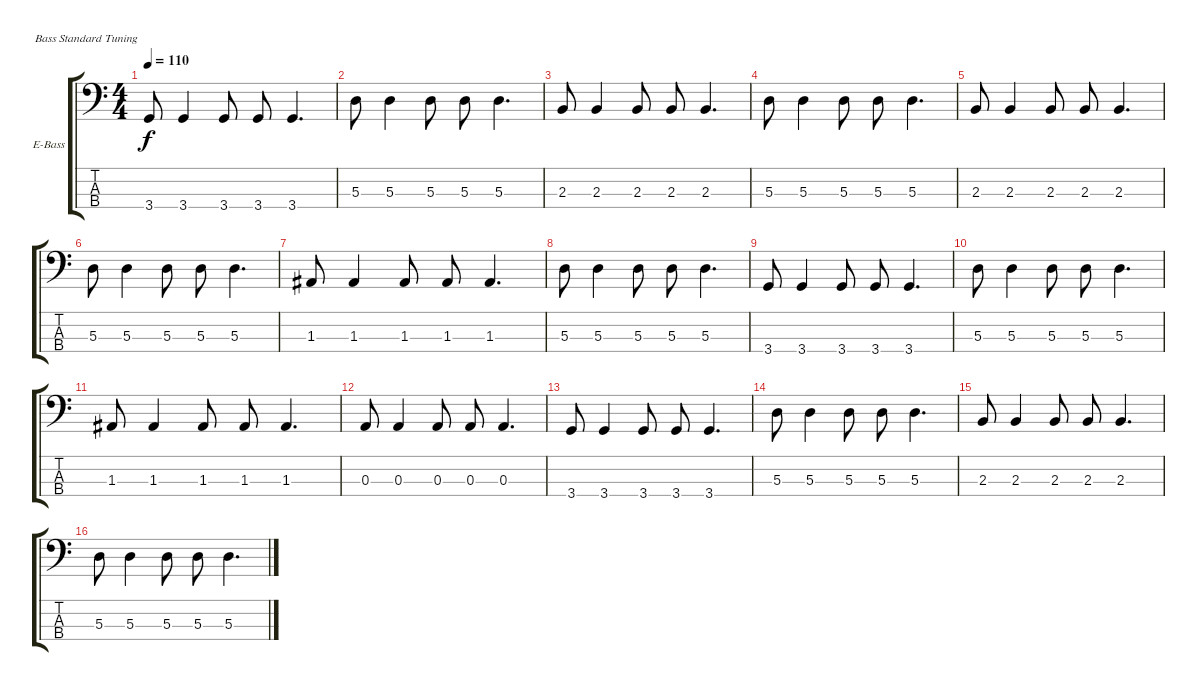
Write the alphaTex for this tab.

\defaultSystemsLayout 4
\bracketExtendMode groupsimilarinstruments
\firstSystemTrackNameOrientation horizontal
\otherSystemsTrackNameOrientation horizontal
\track ("Electric Bass" "E-Bass") {instrument electricbassfinger}
\staff {score tabs}
\tuning (G2 D2 A1 E1)
\ts (4 4)
\tempo 110
\clef f4
\ks c
3.4.8{dy f} 3.4.4 3.4.8 3.4.8 3.4.4{d} |
5.3.8 5.3.4 5.3.8 5.3.8 5.3.4{d} |
2.3.8 2.3.4 2.3.8 2.3.8 2.3.4{d} |
5.3.8 5.3.4 5.3.8 5.3.8 5.3.4{d} |
2.3.8 2.3.4 2.3.8 2.3.8 2.3.4{d} |
5.3.8 5.3.4 5.3.8 5.3.8 5.3.4{d} |
1.3.8 1.3.4 1.3.8 1.3.8 1.3.4{d} |
5.3.8 5.3.4 5.3.8 5.3.8 5.3.4{d} |
3.4.8 3.4.4 3.4.8 3.4.8 3.4.4{d} |
5.3.8 5.3.4 5.3.8 5.3.8 5.3.4{d} |
1.3.8 1.3.4 1.3.8 1.3.8 1.3.4{d} |
0.3.8 0.3.4 0.3.8 0.3.8 0.3.4{d} |
3.4.8 3.4.4 3.4.8 3.4.8 3.4.4{d} |
5.3.8 5.3.4 5.3.8 5.3.8 5.3.4{d} |
2.3.8 2.3.4 2.3.8 2.3.8 2.3.4{d} |
5.3.8 5.3.4 5.3.8 5.3.8 5.3.4{d}
